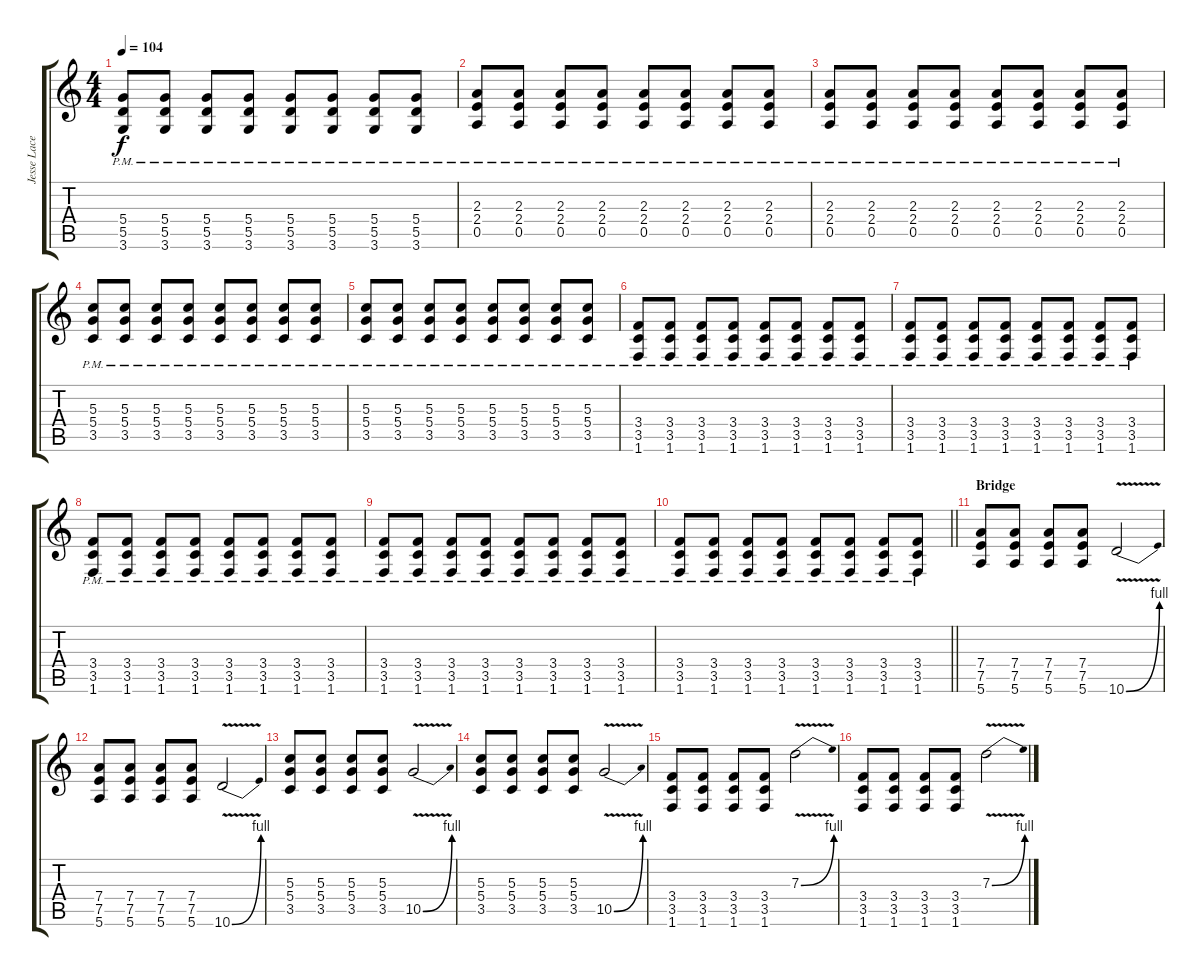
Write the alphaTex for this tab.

\track ("Jesse Lacey -  Guitar" "Jesse Lace") {instrument overdrivenguitar}
\staff {score tabs}
\tuning (E4 B3 G3 D3 A2 E2) {hide}
\ts (4 4)
\tempo 104
\clef g2
\ks c
(5.4{pm} 5.5{pm} 3.6{pm}).8{dy f} (5.4{pm} 5.5{pm} 3.6{pm}).8 (5.4{pm} 5.5{pm} 3.6{pm}).8 (5.4{pm} 5.5{pm} 3.6{pm}).8 (5.4{pm} 5.5{pm} 3.6{pm}).8 (5.4{pm} 5.5{pm} 3.6{pm}).8 (5.4{pm} 5.5{pm} 3.6{pm}).8 (5.4{pm} 5.5{pm} 3.6{pm}).8 |
(2.3{pm} 2.4{pm} 0.5{pm}).8 (2.3{pm} 2.4{pm} 0.5{pm}).8 (2.3{pm} 2.4{pm} 0.5{pm}).8 (2.3{pm} 2.4{pm} 0.5{pm}).8 (2.3{pm} 2.4{pm} 0.5{pm}).8 (2.3{pm} 2.4{pm} 0.5{pm}).8 (2.3{pm} 2.4{pm} 0.5{pm}).8 (2.3{pm} 2.4{pm} 0.5{pm}).8 |
(2.3{pm} 2.4{pm} 0.5{pm}).8 (2.3{pm} 2.4{pm} 0.5{pm}).8 (2.3{pm} 2.4{pm} 0.5{pm}).8 (2.3{pm} 2.4{pm} 0.5{pm}).8 (2.3{pm} 2.4{pm} 0.5{pm}).8 (2.3{pm} 2.4{pm} 0.5{pm}).8 (2.3{pm} 2.4{pm} 0.5{pm}).8 (2.3{pm} 2.4{pm} 0.5{pm}).8 |
(5.3{pm} 5.4{pm} 3.5{pm}).8 (5.3{pm} 5.4{pm} 3.5{pm}).8 (5.3{pm} 5.4{pm} 3.5{pm}).8 (5.3{pm} 5.4{pm} 3.5{pm}).8 (5.3{pm} 5.4{pm} 3.5{pm}).8 (5.3{pm} 5.4{pm} 3.5{pm}).8 (5.3{pm} 5.4{pm} 3.5{pm}).8 (5.3{pm} 5.4{pm} 3.5{pm}).8 |
(5.3{pm} 5.4{pm} 3.5{pm}).8 (5.3{pm} 5.4{pm} 3.5{pm}).8 (5.3{pm} 5.4{pm} 3.5{pm}).8 (5.3{pm} 5.4{pm} 3.5{pm}).8 (5.3{pm} 5.4{pm} 3.5{pm}).8 (5.3{pm} 5.4{pm} 3.5{pm}).8 (5.3{pm} 5.4{pm} 3.5{pm}).8 (5.3{pm} 5.4{pm} 3.5{pm}).8 |
(3.4{pm} 3.5{pm} 1.6{pm}).8 (3.4{pm} 3.5{pm} 1.6{pm}).8 (3.4{pm} 3.5{pm} 1.6{pm}).8 (3.4{pm} 3.5{pm} 1.6{pm}).8 (3.4{pm} 3.5{pm} 1.6{pm}).8 (3.4{pm} 3.5{pm} 1.6{pm}).8 (3.4{pm} 3.5{pm} 1.6{pm}).8 (3.4{pm} 3.5{pm} 1.6{pm}).8 |
(3.4{pm} 3.5{pm} 1.6{pm}).8 (3.4{pm} 3.5{pm} 1.6{pm}).8 (3.4{pm} 3.5{pm} 1.6{pm}).8 (3.4{pm} 3.5{pm} 1.6{pm}).8 (3.4{pm} 3.5{pm} 1.6{pm}).8 (3.4{pm} 3.5{pm} 1.6{pm}).8 (3.4{pm} 3.5{pm} 1.6{pm}).8 (3.4{pm} 3.5{pm} 1.6{pm}).8 |
(3.4{pm} 3.5{pm} 1.6{pm}).8 (3.4{pm} 3.5{pm} 1.6{pm}).8 (3.4{pm} 3.5{pm} 1.6{pm}).8 (3.4{pm} 3.5{pm} 1.6{pm}).8 (3.4{pm} 3.5{pm} 1.6{pm}).8 (3.4{pm} 3.5{pm} 1.6{pm}).8 (3.4{pm} 3.5{pm} 1.6{pm}).8 (3.4{pm} 3.5{pm} 1.6{pm}).8 |
(3.4{pm} 3.5{pm} 1.6{pm}).8 (3.4{pm} 3.5{pm} 1.6{pm}).8 (3.4{pm} 3.5{pm} 1.6{pm}).8 (3.4{pm} 3.5{pm} 1.6{pm}).8 (3.4{pm} 3.5{pm} 1.6{pm}).8 (3.4{pm} 3.5{pm} 1.6{pm}).8 (3.4{pm} 3.5{pm} 1.6{pm}).8 (3.4{pm} 3.5{pm} 1.6{pm}).8 |
\barLineRight lightlight
(3.4{pm} 3.5{pm} 1.6{pm}).8 (3.4{pm} 3.5{pm} 1.6{pm}).8 (3.4{pm} 3.5{pm} 1.6{pm}).8 (3.4{pm} 3.5{pm} 1.6{pm}).8 (3.4{pm} 3.5{pm} 1.6{pm}).8 (3.4{pm} 3.5{pm} 1.6{pm}).8 (3.4{pm} 3.5{pm} 1.6{pm}).8 (3.4{pm} 3.5{pm} 1.6{pm}).8 |
\section ("" "Bridge")
(7.4 7.5 5.6).8{instrument overdrivenguitar} (7.4 7.5 5.6).8 (7.4 7.5 5.6).8 (7.4 7.5 5.6).8 10.6{be (bend 0 0 60 4) v}.2 |
(7.4 7.5 5.6).8 (7.4 7.5 5.6).8 (7.4 7.5 5.6).8 (7.4 7.5 5.6).8 10.6{be (bend 0 0 60 4) v}.2 |
(5.3 5.4 3.5).8 (5.3 5.4 3.5).8 (5.3 5.4 3.5).8 (5.3 5.4 3.5).8 10.5{be (bend 0 0 60 4) v}.2 |
(5.3 5.4 3.5).8 (5.3 5.4 3.5).8 (5.3 5.4 3.5).8 (5.3 5.4 3.5).8 10.5{be (bend 0 0 60 4) v}.2 |
(3.4 3.5 1.6).8 (3.4 3.5 1.6).8 (3.4 3.5 1.6).8 (3.4 3.5 1.6).8 7.3{be (bend 0 0 60 4) v}.2 |
(3.4 3.5 1.6).8 (3.4 3.5 1.6).8 (3.4 3.5 1.6).8 (3.4 3.5 1.6).8 7.3{be (bend 0 0 60 4) v}.2
